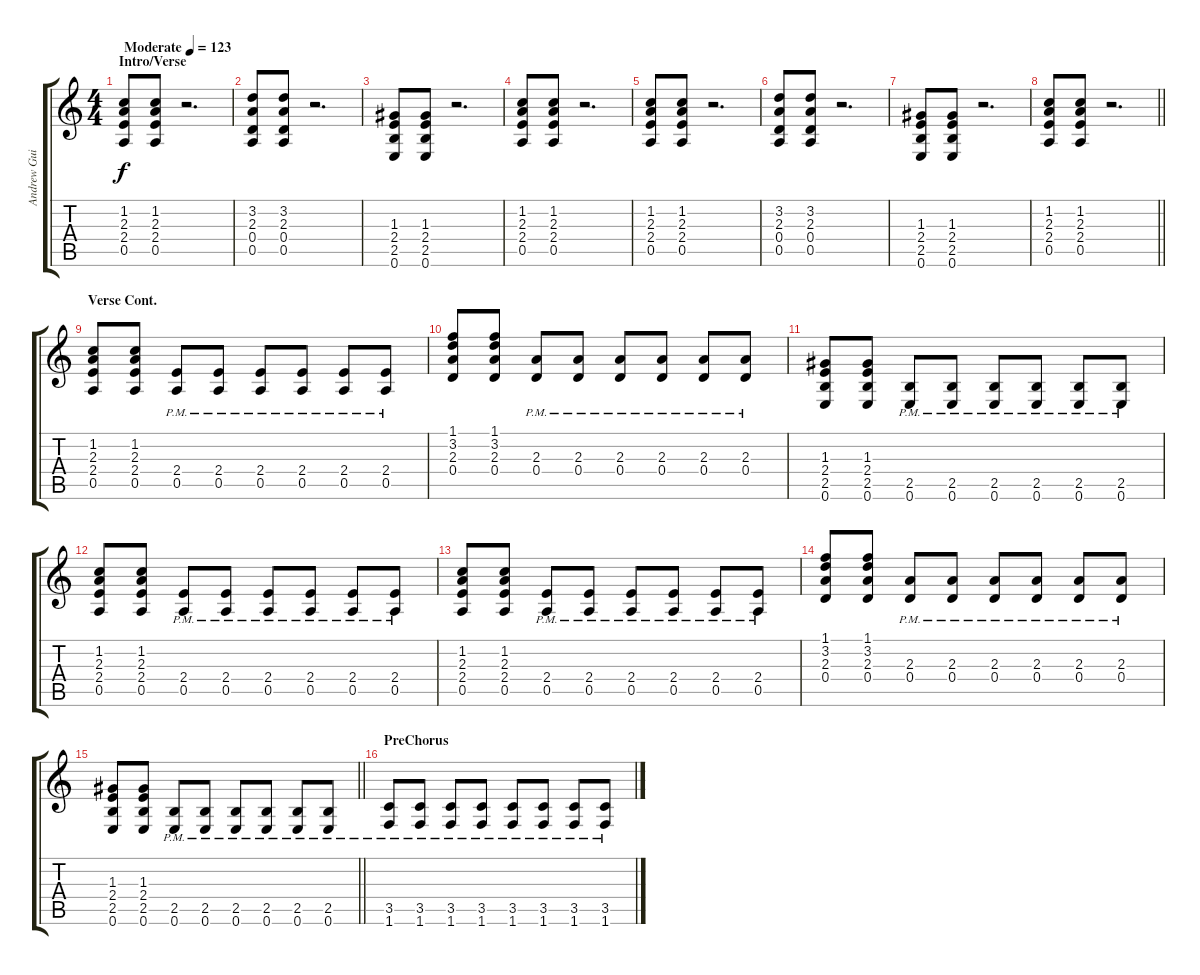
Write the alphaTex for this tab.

\track ("Andrew Guitar" "Andrew Gui") {instrument distortionguitar}
\staff {score tabs}
\tuning (E4 B3 G3 D3 A2 E2) {hide}
\ts (4 4)
\section ("" "Intro/Verse")
\tempo (123 "Moderate")
\clef g2
\ks c
(1.2 2.3 2.4 0.5).8{dy f instrument distortionguitar} (1.2 2.3 2.4 0.5).8 r.2{d} |
(3.2 2.3 0.4 0.5).8 (3.2 2.3 0.4 0.5).8 r.2{d} |
(1.3 2.4 2.5 0.6).8 (1.3 2.4 2.5 0.6).8 r.2{d} |
(1.2 2.3 2.4 0.5).8 (1.2 2.3 2.4 0.5).8 r.2{d} |
(1.2 2.3 2.4 0.5).8 (1.2 2.3 2.4 0.5).8 r.2{d} |
(3.2 2.3 0.4 0.5).8 (3.2 2.3 0.4 0.5).8 r.2{d} |
(1.3 2.4 2.5 0.6).8 (1.3 2.4 2.5 0.6).8 r.2{d} |
\barLineRight lightlight
(1.2 2.3 2.4 0.5).8 (1.2 2.3 2.4 0.5).8 r.2{d} |
\section ("" "Verse Cont.")
(1.2 2.3 2.4 0.5).8 (1.2 2.3 2.4 0.5).8 (2.4{pm} 0.5{pm}).8 (2.4{pm} 0.5{pm}).8 (2.4{pm} 0.5{pm}).8 (2.4{pm} 0.5{pm}).8 (2.4{pm} 0.5{pm}).8 (2.4{pm} 0.5{pm}).8 |
(1.1 3.2 2.3 0.4).8 (1.1 3.2 2.3 0.4).8 (2.3{pm} 0.4{pm}).8 (2.3{pm} 0.4{pm}).8 (2.3{pm} 0.4{pm}).8 (2.3{pm} 0.4{pm}).8 (2.3{pm} 0.4{pm}).8 (2.3{pm} 0.4{pm}).8 |
(1.3 2.4 2.5 0.6).8 (1.3 2.4 2.5 0.6).8 (2.5{pm} 0.6{pm}).8 (2.5{pm} 0.6{pm}).8 (2.5{pm} 0.6{pm}).8 (2.5{pm} 0.6{pm}).8 (2.5{pm} 0.6{pm}).8 (2.5{pm} 0.6{pm}).8 |
(1.2 2.3 2.4 0.5).8 (1.2 2.3 2.4 0.5).8 (2.4{pm} 0.5{pm}).8 (2.4{pm} 0.5{pm}).8 (2.4{pm} 0.5{pm}).8 (2.4{pm} 0.5{pm}).8 (2.4{pm} 0.5{pm}).8 (2.4{pm} 0.5{pm}).8 |
(1.2 2.3 2.4 0.5).8 (1.2 2.3 2.4 0.5).8 (2.4{pm} 0.5{pm}).8 (2.4{pm} 0.5{pm}).8 (2.4{pm} 0.5{pm}).8 (2.4{pm} 0.5{pm}).8 (2.4{pm} 0.5{pm}).8 (2.4{pm} 0.5{pm}).8 |
(1.1 3.2 2.3 0.4).8 (1.1 3.2 2.3 0.4).8 (2.3{pm} 0.4{pm}).8 (2.3{pm} 0.4{pm}).8 (2.3{pm} 0.4{pm}).8 (2.3{pm} 0.4{pm}).8 (2.3{pm} 0.4{pm}).8 (2.3{pm} 0.4{pm}).8 |
\barLineRight lightlight
(1.3 2.4 2.5 0.6).8 (1.3 2.4 2.5 0.6).8 (2.5{pm} 0.6{pm}).8 (2.5{pm} 0.6{pm}).8 (2.5{pm} 0.6{pm}).8 (2.5{pm} 0.6{pm}).8 (2.5{pm} 0.6{pm}).8 (2.5{pm} 0.6{pm}).8 |
\section ("" "PreChorus")
(3.5{pm} 1.6{pm}).8 (3.5{pm} 1.6{pm}).8 (3.5{pm} 1.6{pm}).8 (3.5{pm} 1.6{pm}).8 (3.5{pm} 1.6{pm}).8 (3.5{pm} 1.6{pm}).8 (3.5{pm} 1.6{pm}).8 (3.5{pm} 1.6{pm}).8
